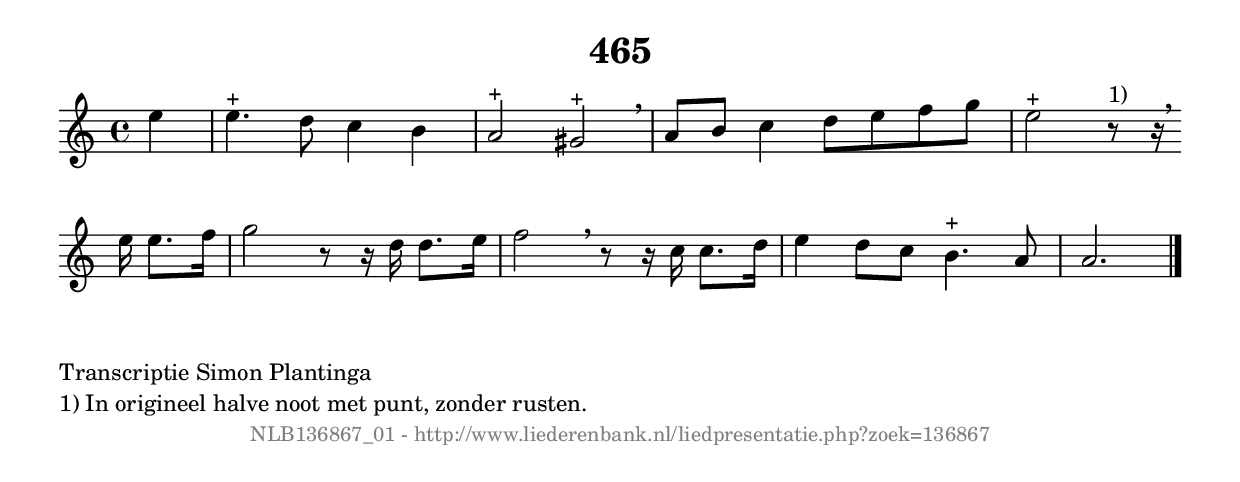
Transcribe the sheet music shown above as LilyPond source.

%
% produced by wce2krn 1.64 (7 June 2014)
%
\version"2.16"
#(append! paper-alist '(("long" . (cons (* 210 mm) (* 2000 mm)))))
#(set-default-paper-size "long")
sb = {\breathe}
mBreak = {\breathe }
bBreak = {\breathe }
x = {\once\override NoteHead #'style = #'cross }
gl=\glissando
itime={\override Staff.TimeSignature #'stencil = ##f }
ficta = {\once\set suggestAccidentals = ##t}
fine = {\once\override Score.RehearsalMark #'self-alignment-X = #1 \mark \markup {\italic{Fine}}}
dc = {\once\override Score.RehearsalMark #'self-alignment-X = #1 \mark \markup {\italic{D.C.}}}
dcf = {\once\override Score.RehearsalMark #'self-alignment-X = #1 \mark \markup {\italic{D.C. al Fine}}}
dcc = {\once\override Score.RehearsalMark #'self-alignment-X = #1 \mark \markup {\italic{D.C. al Coda}}}
ds = {\once\override Score.RehearsalMark #'self-alignment-X = #1 \mark \markup {\italic{D.S.}}}
dsf = {\once\override Score.RehearsalMark #'self-alignment-X = #1 \mark \markup {\italic{D.S. al Fine}}}
dsc = {\once\override Score.RehearsalMark #'self-alignment-X = #1 \mark \markup {\italic{D.S. al Coda}}}
pv = {\set Score.repeatCommands = #'((volta "1"))}
sv = {\set Score.repeatCommands = #'((volta "2"))}
tv = {\set Score.repeatCommands = #'((volta "3"))}
qv = {\set Score.repeatCommands = #'((volta "4"))}
xv = {\set Score.repeatCommands = #'((volta #f))}
\header{ tagline = ""
title = "465"
}
\score {{
\key a \minor
\relative g'
{
\set melismaBusyProperties = #'()
\partial 32*8
\time 4/4
\tempo 4=120
\override Score.MetronomeMark #'transparent = ##t
\override Score.RehearsalMark #'break-visibility = #(vector #t #t #f)
e'4 | e4.^"+" d8 c4 b4 | a2^"+" gis2^"+" \sb | a8 b8 c4 d8 e8 f8 g8 | e2^"+ " r8^"1)" r16 \bar ":|:" \bBreak
e16 e8. f16 | g2 r8 r16 d16 d8. e16 | f2 \sb r8 r16 c16 c8. d16 | e4 d8 c8 b4.^"+" a8 | a2. \bar "|."
 }}
 \midi { }
 \layout {
            indent = 0.0\cm
}
}
\markup { \wordwrap-string #" 
Transcriptie Simon Plantinga

1) In origineel halve noot met punt, zonder rusten.
"}
\markup { \vspace #0 } \markup { \with-color #grey \fill-line { \center-column { \smaller "NLB136867_01 - http://www.liederenbank.nl/liedpresentatie.php?zoek=136867" } } }
